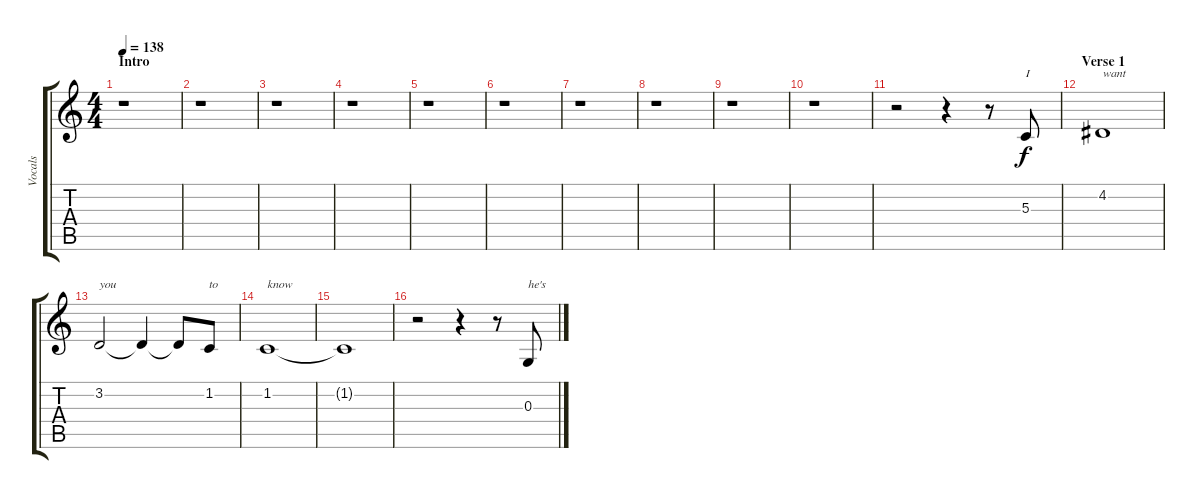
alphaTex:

\track ("Vocals" "Vocals") {instrument brightacousticpiano}
\staff {score tabs}
\tuning (E4 B3 G3 D3 A2 E2) {hide}
\ts (4 4)
\section ("" "Intro")
\tempo 138
\clef g2
\ks c
r.1{dy f instrument brightacousticpiano} |
r.1 |
r.1 |
r.1 |
r.1 |
r.1 |
r.1 |
r.1 |
r.1 |
r.1 |
r.2 r.4 r.8 5.3.8{txt "I"} |
\section ("" "Verse 1")
4.2.1{txt "want"} |
3.2.2{txt "you"} 3.2{t}.4 3.2{t}.8 1.2.8{txt "to"} |
1.2.1{txt "know"} |
1.2{t}.1 |
r.2 r.4 r.8 0.3.8{txt "he's"}
